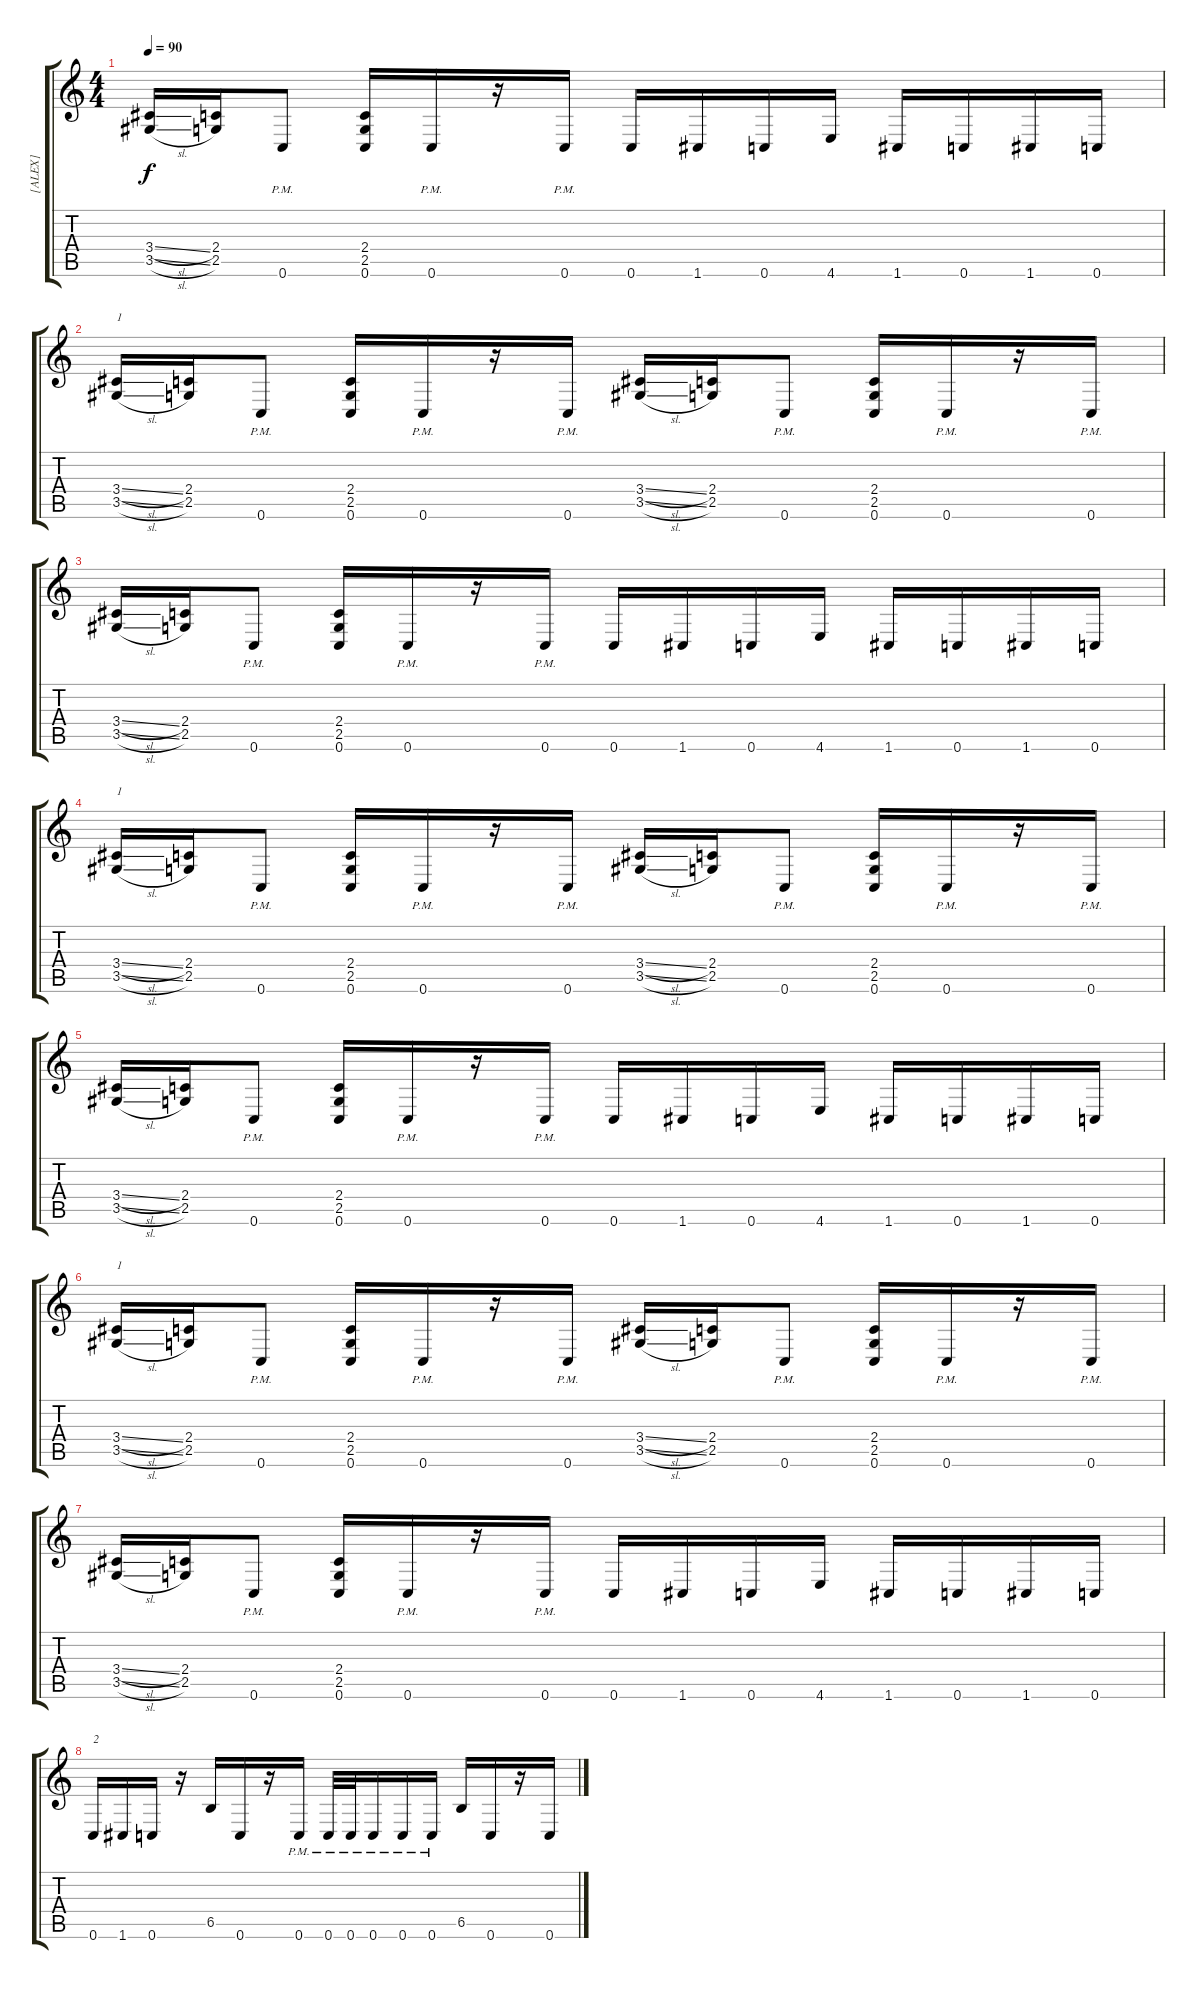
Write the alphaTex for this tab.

\track ("[ALEX]" "[ALEX]") {instrument overdrivenguitar}
\staff {score tabs}
\tuning (C4 G3 Eb3 Bb2 F2 C2) {hide}
\ts (4 4)
\tempo 90
\clef g2
\ks c
(3.4{sl} 3.5{sl}).16{dy f} (2.4 2.5).16 0.6{pm}.8 (2.4 2.5 0.6).16 0.6{pm}.16 r.16 0.6{pm}.16 0.6.16 1.6.16 0.6.16 4.6.16 1.6.16 0.6.16 1.6.16 0.6.16 |
(3.4{sl} 3.5{sl}).16{txt "1"} (2.4 2.5).16 0.6{pm}.8 (2.4 2.5 0.6).16 0.6{pm}.16 r.16 0.6{pm}.16 (3.4{sl} 3.5{sl}).16 (2.4 2.5).16 0.6{pm}.8 (2.4 2.5 0.6).16 0.6{pm}.16 r.16 0.6{pm}.16 |
(3.4{sl} 3.5{sl}).16 (2.4 2.5).16 0.6{pm}.8 (2.4 2.5 0.6).16 0.6{pm}.16 r.16 0.6{pm}.16 0.6.16 1.6.16 0.6.16 4.6.16 1.6.16 0.6.16 1.6.16 0.6.16 |
(3.4{sl} 3.5{sl}).16{txt "1"} (2.4 2.5).16 0.6{pm}.8 (2.4 2.5 0.6).16 0.6{pm}.16 r.16 0.6{pm}.16 (3.4{sl} 3.5{sl}).16 (2.4 2.5).16 0.6{pm}.8 (2.4 2.5 0.6).16 0.6{pm}.16 r.16 0.6{pm}.16 |
(3.4{sl} 3.5{sl}).16 (2.4 2.5).16 0.6{pm}.8 (2.4 2.5 0.6).16 0.6{pm}.16 r.16 0.6{pm}.16 0.6.16 1.6.16 0.6.16 4.6.16 1.6.16 0.6.16 1.6.16 0.6.16 |
(3.4{sl} 3.5{sl}).16{txt "1"} (2.4 2.5).16 0.6{pm}.8 (2.4 2.5 0.6).16 0.6{pm}.16 r.16 0.6{pm}.16 (3.4{sl} 3.5{sl}).16 (2.4 2.5).16 0.6{pm}.8 (2.4 2.5 0.6).16 0.6{pm}.16 r.16 0.6{pm}.16 |
(3.4{sl} 3.5{sl}).16 (2.4 2.5).16 0.6{pm}.8 (2.4 2.5 0.6).16 0.6{pm}.16 r.16 0.6{pm}.16 0.6.16 1.6.16 0.6.16 4.6.16 1.6.16 0.6.16 1.6.16 0.6.16 |
0.6.16{txt "2"} 1.6.16 0.6.16 r.16 6.5.16 0.6.16 r.16 0.6{pm}.16 0.6{pm}.32 0.6{pm}.32 0.6{pm}.16 0.6{pm}.16 0.6{pm}.16 6.5.16 0.6.16 r.16 0.6.16
